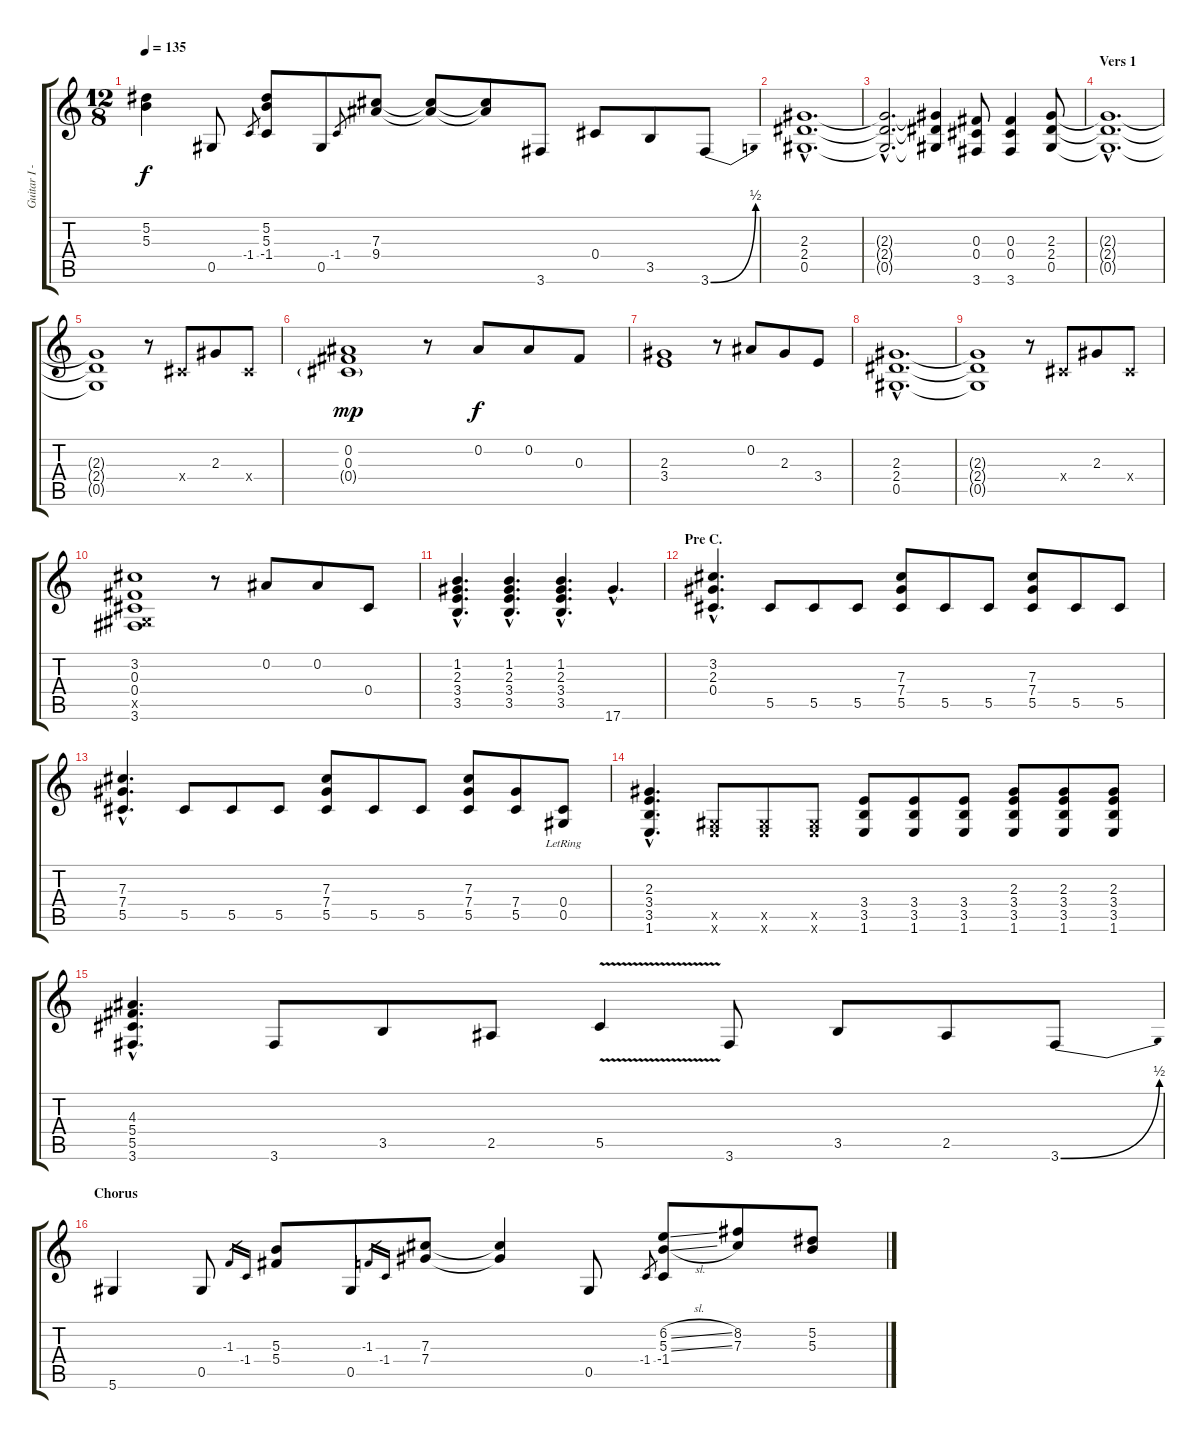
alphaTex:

\track ("Guitar I - Frank DiConstanza" "Guitar I -") {instrument distortionguitar}
\staff {score tabs}
\tuning (Eb4 Bb3 Gb3 Db3 Ab2 Eb2) {hide}
\ts (12 8)
\tempo 135
\clef g2
\ks c
(5.2{t} 5.3{t}).4{dy f} 0.5.8 -1.4.8{gr} (5.2 5.3 -1.4).8 0.5.8 -1.4.8{gr} (7.3 9.4).8 (7.3{t} 9.4{t}).8 (7.3{t} 9.4{t}).8 3.6.8 0.4.8 3.5.8 3.6{be (bend 0 0 60 2)}.8 |
(2.3{hac} 2.4{hac} 0.5{hac}).1{d} |
(2.3{hac t} 2.4{hac t} 0.5{hac t}).2{d} (2.3{t} 2.4{t} 0.5{t}).4 (0.3 0.4 3.6).8 (0.3 0.4 3.6).4 (2.3 2.4 0.5).8 |
\section ("" "Vers 1")
(2.3{hac t} 2.4{hac t} 0.5{hac t}).1{d} |
(2.3{t} 2.4{t} 0.5{t}).1 r.8 0.4{x}.8 2.3.8 0.4{x}.8 |
(0.2 0.3 0.4{g}).1{dy mp} r.8 0.2.8{dy f} 0.2.8 0.3.8 |
(2.3 3.4).1 r.8 0.2.8 2.3.8 3.4.8 |
(2.3{hac} 2.4{hac} 0.5{hac}).1{d} |
(2.3{t} 2.4{t} 0.5{t}).1 r.8 0.4{x}.8 2.3.8 0.4{x}.8 |
(3.2 0.3 0.4 0.5{x} 3.6).1 r.8 0.2.8 0.2.8 0.4.8 |
(1.2{hac} 2.3{hac} 3.4{hac} 3.5{hac}).4{d} (1.2{hac} 2.3{hac} 3.4{hac} 3.5{hac}).4{d} (1.2{hac} 2.3{hac} 3.4{hac} 3.5{hac}).4{d} 17.6{hac}.4{d} |
\section ("" "Pre C.")
(3.2{hac} 2.3{hac} 0.4{hac}).4{d} 5.5.8 5.5.8 5.5.8 (7.3 7.4 5.5).8 5.5.8 5.5.8 (7.3 7.4 5.5).8 5.5.8 5.5.8 |
(7.3{hac} 7.4{hac} 5.5{hac}).4{d} 5.5.8 5.5.8 5.5.8 (7.3 7.4 5.5).8 5.5.8 5.5.8 (7.3 7.4 5.5).8 (7.4 5.5).8 (0.4 0.5{lr}).8 |
(2.3{hac} 3.4{hac} 3.5{hac} 1.6{hac}).4{d} (0.5{x} 1.6{x}).8 (0.5{x} 1.6{x}).8 (0.5{x} 1.6{x}).8 (3.4 3.5 1.6).8 (3.4 3.5 1.6).8 (3.4 3.5 1.6).8 (2.3 3.4 3.5 1.6).8 (2.3 3.4 3.5 1.6).8 (2.3 3.4 3.5 1.6).8 |
(4.3{hac} 5.4{hac} 5.5{hac} 3.6{hac}).4{d} 3.6.8 3.5.8 2.5.8 5.5{v}.4 3.6.8 3.5.8 2.5.8 3.6{be (bend 0 0 60 2)}.8 |
\section ("" "Chorus")
5.6.4 0.5.8 -1.3.16{gr} -1.4.16{gr} (5.3 5.4).8 0.5.8 -1.3.16{gr} -1.4.16{gr} (7.3 7.4).8 (7.3{t} 7.4{t}).4 0.5.8 -1.4.8{gr} (6.2{sl} 5.3{sl} -1.4).8 (8.2 7.3).8 (5.2 5.3).8
